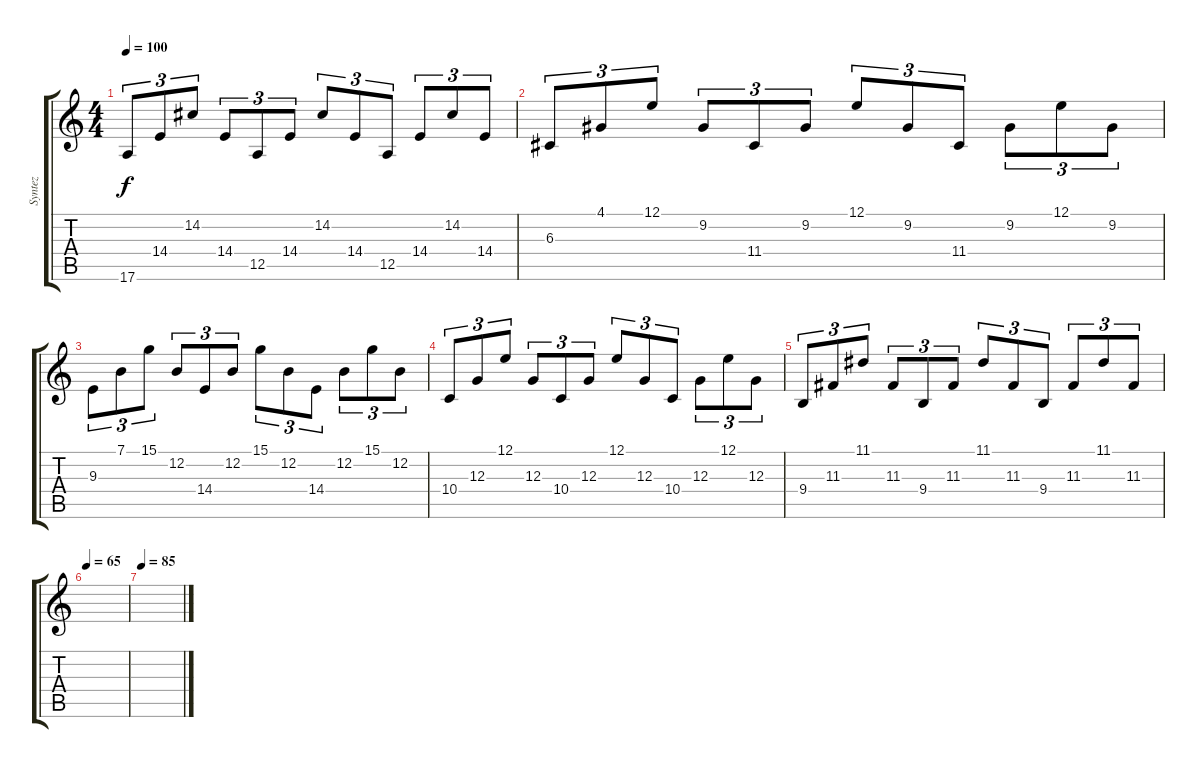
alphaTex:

\track ("Syntez" "Syntez") {instrument stringensemble2}
\staff {score tabs}
\tuning (E4 B3 G3 D3 A2 E2) {hide}
\ts (4 4)
\tempo 100
\clef g2
\ks c
17.6.8{tu (3 2) dy f} 14.4.8{tu (3 2)} 14.2.8{tu (3 2)} 14.4.8{tu (3 2)} 12.5.8{tu (3 2)} 14.4.8{tu (3 2)} 14.2.8{tu (3 2)} 14.4.8{tu (3 2)} 12.5.8{tu (3 2)} 14.4.8{tu (3 2)} 14.2.8{tu (3 2)} 14.4.8{tu (3 2)} |
6.3.8{tu (3 2)} 4.1.8{tu (3 2)} 12.1.8{tu (3 2)} 9.2.8{tu (3 2)} 11.4.8{tu (3 2)} 9.2.8{tu (3 2)} 12.1.8{tu (3 2)} 9.2.8{tu (3 2)} 11.4.8{tu (3 2)} 9.2.8{tu (3 2)} 12.1.8{tu (3 2)} 9.2.8{tu (3 2)} |
9.3.8{tu (3 2)} 7.1.8{tu (3 2)} 15.1.8{tu (3 2)} 12.2.8{tu (3 2)} 14.4.8{tu (3 2)} 12.2.8{tu (3 2)} 15.1.8{tu (3 2)} 12.2.8{tu (3 2)} 14.4.8{tu (3 2)} 12.2.8{tu (3 2)} 15.1.8{tu (3 2)} 12.2.8{tu (3 2)} |
10.4.8{tu (3 2)} 12.3.8{tu (3 2)} 12.1.8{tu (3 2)} 12.3.8{tu (3 2)} 10.4.8{tu (3 2)} 12.3.8{tu (3 2)} 12.1.8{tu (3 2)} 12.3.8{tu (3 2)} 10.4.8{tu (3 2)} 12.3.8{tu (3 2)} 12.1.8{tu (3 2)} 12.3.8{tu (3 2)} |
9.4.8{tu (3 2)} 11.3.8{tu (3 2)} 11.1.8{tu (3 2)} 11.3.8{tu (3 2)} 9.4.8{tu (3 2)} 11.3.8{tu (3 2)} 11.1.8{tu (3 2)} 11.3.8{tu (3 2)} 9.4.8{tu (3 2)} 11.3.8{tu (3 2)} 11.1.8{tu (3 2)} 11.3.8{tu (3 2)} |
\tempo 65
|
\tempo 85
